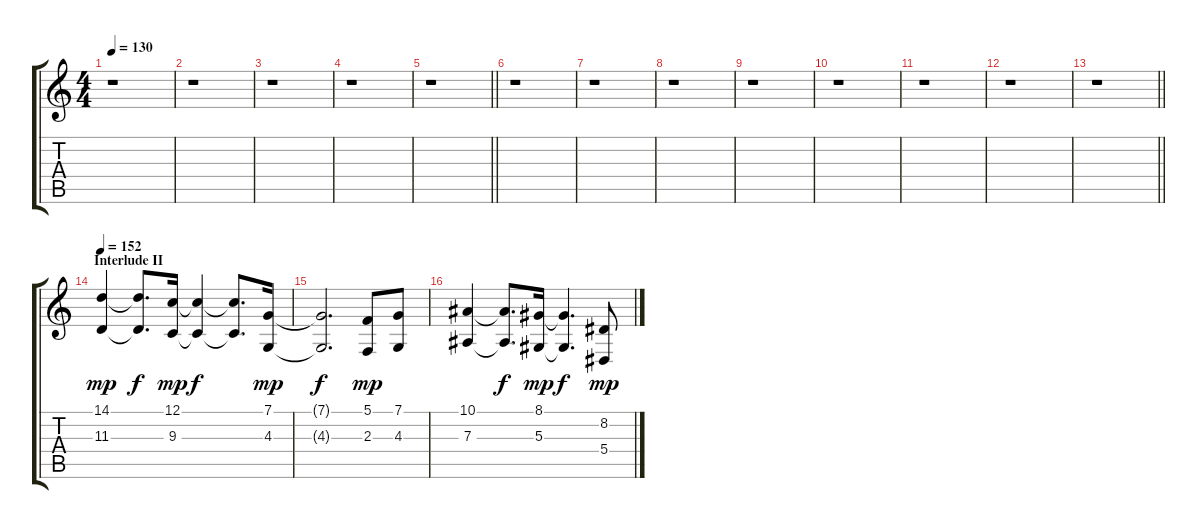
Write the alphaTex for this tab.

\track "" {instrument stringensemble1}
\staff {score tabs}
\tuning (C4 G3 Eb3 Bb2 F2 C2) {hide}
\ts (4 4)
\tempo 130
\clef g2
\ks c
r.1{dy f} |
r.1 |
r.1 |
r.1 |
\barLineRight lightlight
r.1 |
r.1 |
r.1 |
r.1 |
r.1 |
r.1 |
r.1 |
r.1 |
\barLineRight lightlight
r.1 |
\section ("" "Interlude II")
\tempo 152
(14.1 11.3).4{dy mp volume 14 balance 4} (14.1{t} 11.3{t}).8{d dy f} (12.1 9.3).16{dy mp} (12.1{t} 9.3{t}).4{dy f} (12.1{t} 9.3{t}).8{d} (7.1 4.3).16{dy mp} |
(7.1{t} 4.3{t}).2{d dy f} (5.1 2.3).8{dy mp} (7.1 4.3).8 |
(10.1 7.3).4 (10.1{t} 7.3{t}).8{d dy f} (8.1 5.3).16{dy mp} (8.1{t} 5.3{t}).4{d dy f} (8.2 5.4).8{dy mp}
